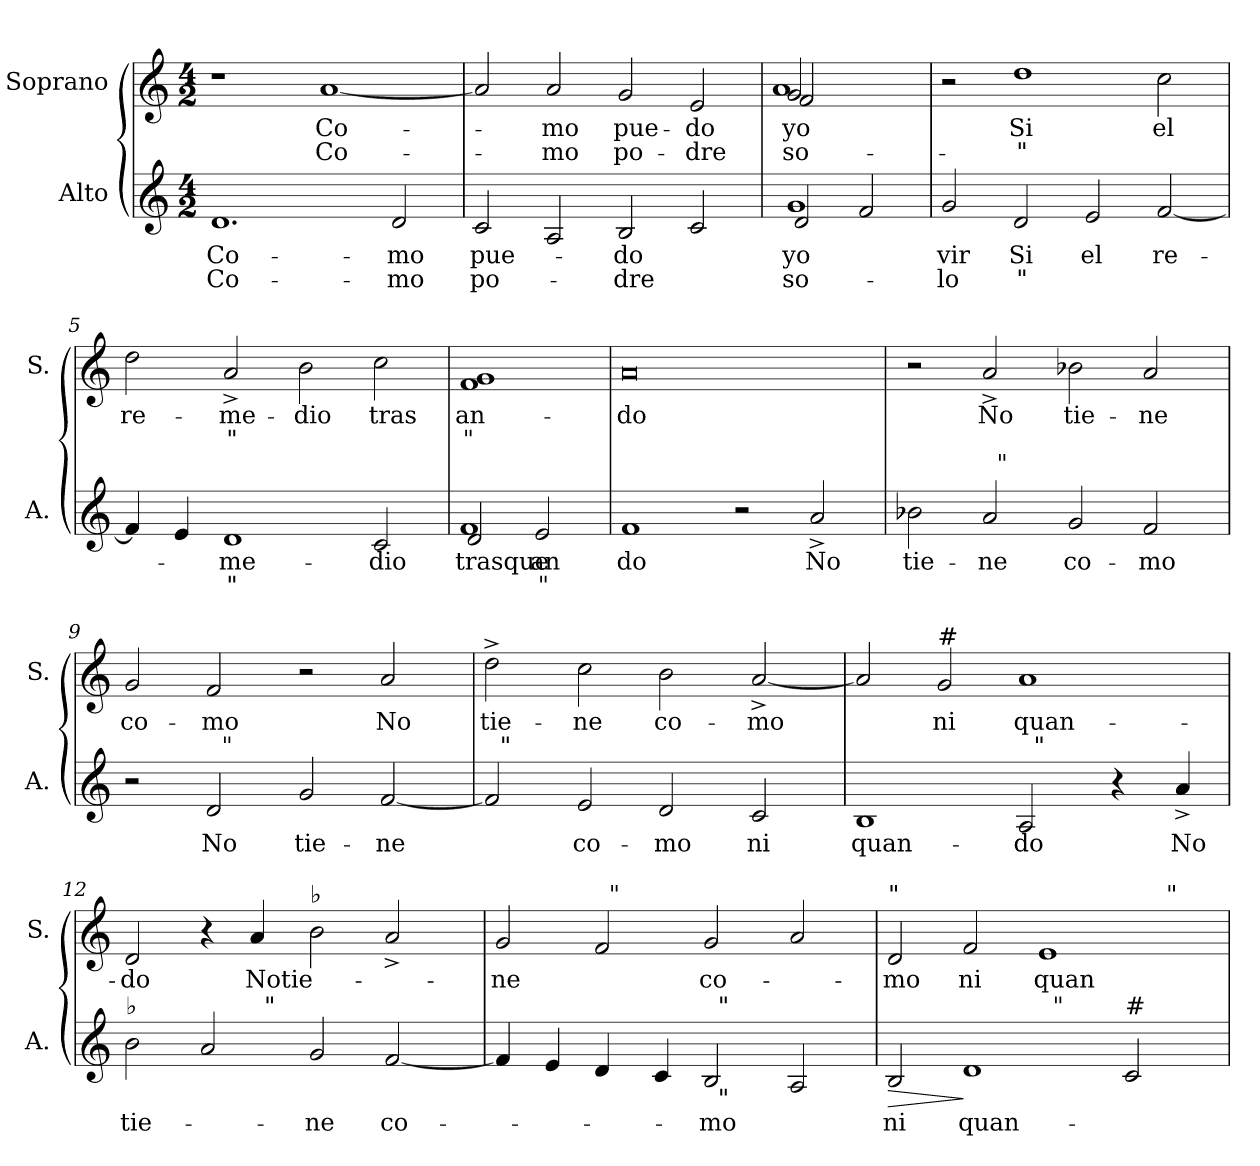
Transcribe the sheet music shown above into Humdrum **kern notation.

**kern	**text	**text	**dynam	**kern	**text	**text
*part2	*part2	*part2	*part2	*part1	*part1	*part1
*staff2	*staff2	*staff2	*staff2	*staff1	*staff1	*staff1
*I"Alto	*	*	*	*I"Soprano	*	*
*I'A.	*	*	*	*I'S.	*	*
*clefG2	*	*	*	*clefG2	*	*
*k[]	*	*	*	*k[]	*	*
*C:	*	*	*	*C:	*	*
*M4/2	*	*	*	*M4/2	*	*
=1	=1	=1	=1	=1	=1	=1
!	!LO:LY:b	!LO:LY:b	!	!	!	!
1.d	Co-	Co-	.	1r	.	.
!	!	!	!	!	!LO:LY:b	!LO:LY:b
.	.	.	.	[<1a	Co-	Co-
!	!LO:LY:b	!LO:LY:b	!	!	!	!
2d/	-mo	-mo	.	.	.	.
=2	=2	=2	=2	=2	=2	=2
!	!LO:LY:b	!LO:LY:b	!	!	!	!
2c/	pue-	po-	.	2a/]	.	.
!	!	!	!	!	!LO:LY:b	!LO:LY:b
2A/	.	.	.	2a/	-mo	-mo
!	!LO:LY:b	!LO:LY:b	!	!	!LO:LY:b	!LO:LY:b
2B/	-do	-dre	.	2g/	pue-	po-
!	!	!	!	!	!LO:LY:b	!LO:LY:b
2c/	.	.	.	2e/	-do	-dre
=3	=3	=3	=3	=3	=3	=3
!	!LO:LY:b	!LO:LY:b	!	!	!	!
*^	*	*	*	*	*	*
!	!	!LO:LY:b	!LO:LY:b	!	!	!LO:LY:b	!LO:LY:b
*	*	*	*	*	*^	*	*
!	!	!	!	!	!	!	!LO:LY:b	!LO:LY:b
*	*	*	*	*	*	*^	*	*
!	!	!	!	!	!	!	!	!LO:LY:b	!LO:LY:b
1g	2d/	-yo	-so-	.	2g/	1a	2f/	yo	so-
.	2f/	.	.	.	2ryy	.	2ryy	.	.
=4	=4	=4	=4	=4	=4	=4	=4	=4	=4
!	!	!LO:LY:b	!LO:LY:b	!	!	!	!	!	!
*v	*v	*	*	*	*	*	*	*	*
*	*	*	*	*v	*v	*v	*	*
2g/	vir	-lo	.	2r	.	.
!	!LO:LY:b	!LO:LY:b	!	!	!LO:LY:b	!LO:LY:b
2d/	Si	"	.	1dd	Si	-"
!	!LO:LY:b	!	!	!	!	!
2e/	el	.	.	.	.	.
!	!LO:LY:b	!	!	!	!LO:LY:b	!
[<2f/	re-	.	.	2cc\	el	.
=5	=5	=5	=5	=5	=5	=5
!	!	!	!	!	!LO:LY:b	!
4f/]	.	.	.	2dd\	re-	.
4e/	.	.	.	.	.	.
!	!LO:LY:b	!LO:LY:b	!	!	!LO:LY:b	!LO:LY:b
1d	-me-	"	.	2a^</	-me-	"
!	!	!	!	!	!LO:LY:b	!
.	.	.	.	2b\	-dio	.
!	!LO:LY:b	!	!	!	!LO:LY:b	!
2c/	-dio	.	.	2cc\	tras	.
=6	=6	=6	=6	=6	=6	=6
*^	*	*	*	*	*	*
!	!	!LO:LY:b	!	!	!	!LO:LY:b	!LO:LY:b
1f	2d/	trasque	.	.	1f 1g	an-	"
!	!	!LO:LY:b	!LO:LY:b	!	!	!	!
.	2e/	an-	"	.	.	.	.
!!LO:LB:g=z
=7	=7	=7	=7	=7	=7	=7	=7
!	!	!LO:LY:b	!	!	!	!LO:LY:b	!
*v	*v	*	*	*	*	*	*
1f	-do	.	.	0a	-do	.
2r	.	.	.	.	.	.
!	!LO:LY:b	!	!	!	!	!
2a^</	No	.	.	.	.	.
=8	=8	=8	=8	=8	=8	=8
!	!LO:LY:b	!	!	!	!	!
*^	*	*	*	*	*	*
2b-X\	2ryy	tie-	.	.	2r	.	.
!	!	!LO:LY:b	!	!	!	!LO:LY:b	!
2a/	32ryy	-ne	.	.	2a^</	No	.
!	!LO:TX:a:t="	!	!	!	!	!	!
.	1ryy	.	.	.	.	.	.
!	!	!LO:LY:b	!	!	!	!LO:LY:b	!
2g/	.	co-	.	.	2b-X\	tie-	.
!	!	!LO:LY:b	!	!	!	!LO:LY:b	!
2f/	.	-mo	.	.	2a/	-ne	.
.	4...ryy	.	.	.	.	.	.
=9	=9	=9	=9	=9	=9	=9	=9
!	!	!	!	!	!	!LO:LY:b	!
2r	2ryy	.	.	.	2g/	co-	.
!	!	!LO:LY:b	!	!	!	!LO:LY:b	!
2d/	32ryy	No	.	.	2f/	-mo	.
!	!LO:TX:a:t="	!	!	!	!	!	!
.	1ryy	.	.	.	.	.	.
!	!	!LO:LY:b	!	!	!	!	!
2g/	.	tie-	.	.	2r	.	.
!	!	!LO:LY:b	!	!	!	!LO:LY:b	!
[<2f/	.	-ne	.	.	2a/	No	.
.	4...ryy	.	.	.	.	.	.
=10	=10	=10	=10	=10	=10	=10	=10
!	!	!	!	!	!	!LO:LY:b	!
2f/]	32ryy	.	.	.	2dd^>\	tie-	.
!	!LO:TX:a:t="	!	!	!	!	!	!
.	1ryy	.	.	.	.	.	.
!	!	!LO:LY:b	!	!	!	!LO:LY:b	!
2e/	.	co-	.	.	2cc\	-ne	.
!	!	!LO:LY:b	!	!	!	!LO:LY:b	!
2d/	.	-mo	.	.	2b\	co-	.
.	2ryy	.	.	.	.	.	.
!	!	!LO:LY:b	!	!	!	!LO:LY:b	!
2c/	.	ni	.	.	[<2a^</	-mo	.
.	4...ryy	.	.	.	.	.	.
=11	=11	=11	=11	=11	=11	=11	=11
!	!	!LO:LY:b	!	!	!	!	!
1B	1ryy	quan-	.	.	2a/]	.	.
!	!	!	!	!	!LO:TX:a:t=#	!	!
!	!	!	!	!	!	!LO:LY:b	!
.	.	.	.	.	2g/	ni	.
!	!	!LO:LY:b	!	!	!	!LO:LY:b	!
2A/	32ryy	-do	.	.	1a	quan-	.
!	!LO:TX:a:t="	!	!	!	!	!	!
.	2ryy	.	.	.	.	.	.
4r	.	.	.	.	.	.	.
.	4...ryy	.	.	.	.	.	.
!	!	!LO:LY:b	!	!	!	!	!
4a^</	.	No	.	.	.	.	.
=12	=12	=12	=12	=12	=12	=12	=12
!LO:TX:a:t=♭	!	!	!	!	!	!	!
!	!	!LO:LY:b	!	!	!	!LO:LY:b	!
2b\	2ryy	tie-	.	.	2d/	-do	.
2a/	4ryy	.	.	.	4r	.	.
!	!	!	!	!	!	!LO:LY:b	!
.	32ryy	.	.	.	4a/	Notie-	.
!	!LO:TX:a:t="	!	!	!	!	!	!
.	1ryy	.	.	.	.	.	.
!	!	!	!	!	!LO:TX:a:t=♭	!	!
!	!	!LO:LY:b	!	!	!	!	!
2g/	.	-ne	.	.	2b\	.	.
!	!	!LO:LY:b	!	!	!	!	!
[<2f/	.	co-	.	.	2a^</	.	.
.	8..ryy	.	.	.	.	.	.
!!LO:LB:g=z
=13	=13	=13	=13	=13	=13	=13	=13
!	!	!	!	!	!LO:TX:a:t=1 3	!	!
!	!	!	!	!	!	!LO:LY:b	!
*	*	*	*	*	*^	*	*
4f/]	1ryy	.	.	.	2g/	2ryy	-ne	.
4e/	.	.	.	.	.	.	.	.
4d/	.	.	.	.	2f/	32ryy	.	.
!	!	!	!	!	!	!LO:TX:a:t="	!	!
.	.	.	.	.	.	1ryy	.	.
4c/	.	.	.	.	.	.	.	.
!	!	!LO:LY:b	!	!	!	!	!LO:LY:b	!
2B/	32ryy	-mo	.	.	2g/	.	co-	.
!	!LO:TX:b:t="	!	!	!	!	!	!	!
!	!LO:TX:a:t="	!	!	!	!	!	!	!
.	2ryy	.	.	.	.	.	.	.
2A/	.	.	.	.	2a/	.	.	.
.	4...ryy	.	.	.	.	4...ryy	.	.
=14	=14	=14	=14	=14	=14	=14	=14	=14
!	!	!	!	!	!LO:TX:a:t="	!	!	!
!	!	!LO:LY:b	!	!LO:HP:b	!	!	!LO:LY:b	!
2B/	1ryy	ni	.	>	2d/	1ryy	-mo	.
!	!	!LO:LY:b	!	!	!	!	!LO:LY:b	!
1d	.	quan-	.	]	2f/	.	ni	.
!	!	!	!	!	!	!	!LO:LY:b	!
.	32ryy	.	.	.	1e	2ryy	quan-	.
!	!LO:TX:a:t="	!	!	!	!	!	!	!
.	2ryy	.	.	.	.	.	.	.
!LO:TX:a:t=#	!	!	!	!	!	!	!	!
2c/	.	.	.	.	.	8ryy	.	.
.	4...ryy	.	.	.	.	.	.	.
!	!	!	!	!	!	!LO:TX:a:t="	!	!
.	.	.	.	.	.	4.ryy	.	.
*v	*v	*	*	*	*	*	*	*
*	*	*	*	*v	*v	*	*
=	=	=	=	=	=	=
*-	*-	*-	*-	*-	*-	*-
